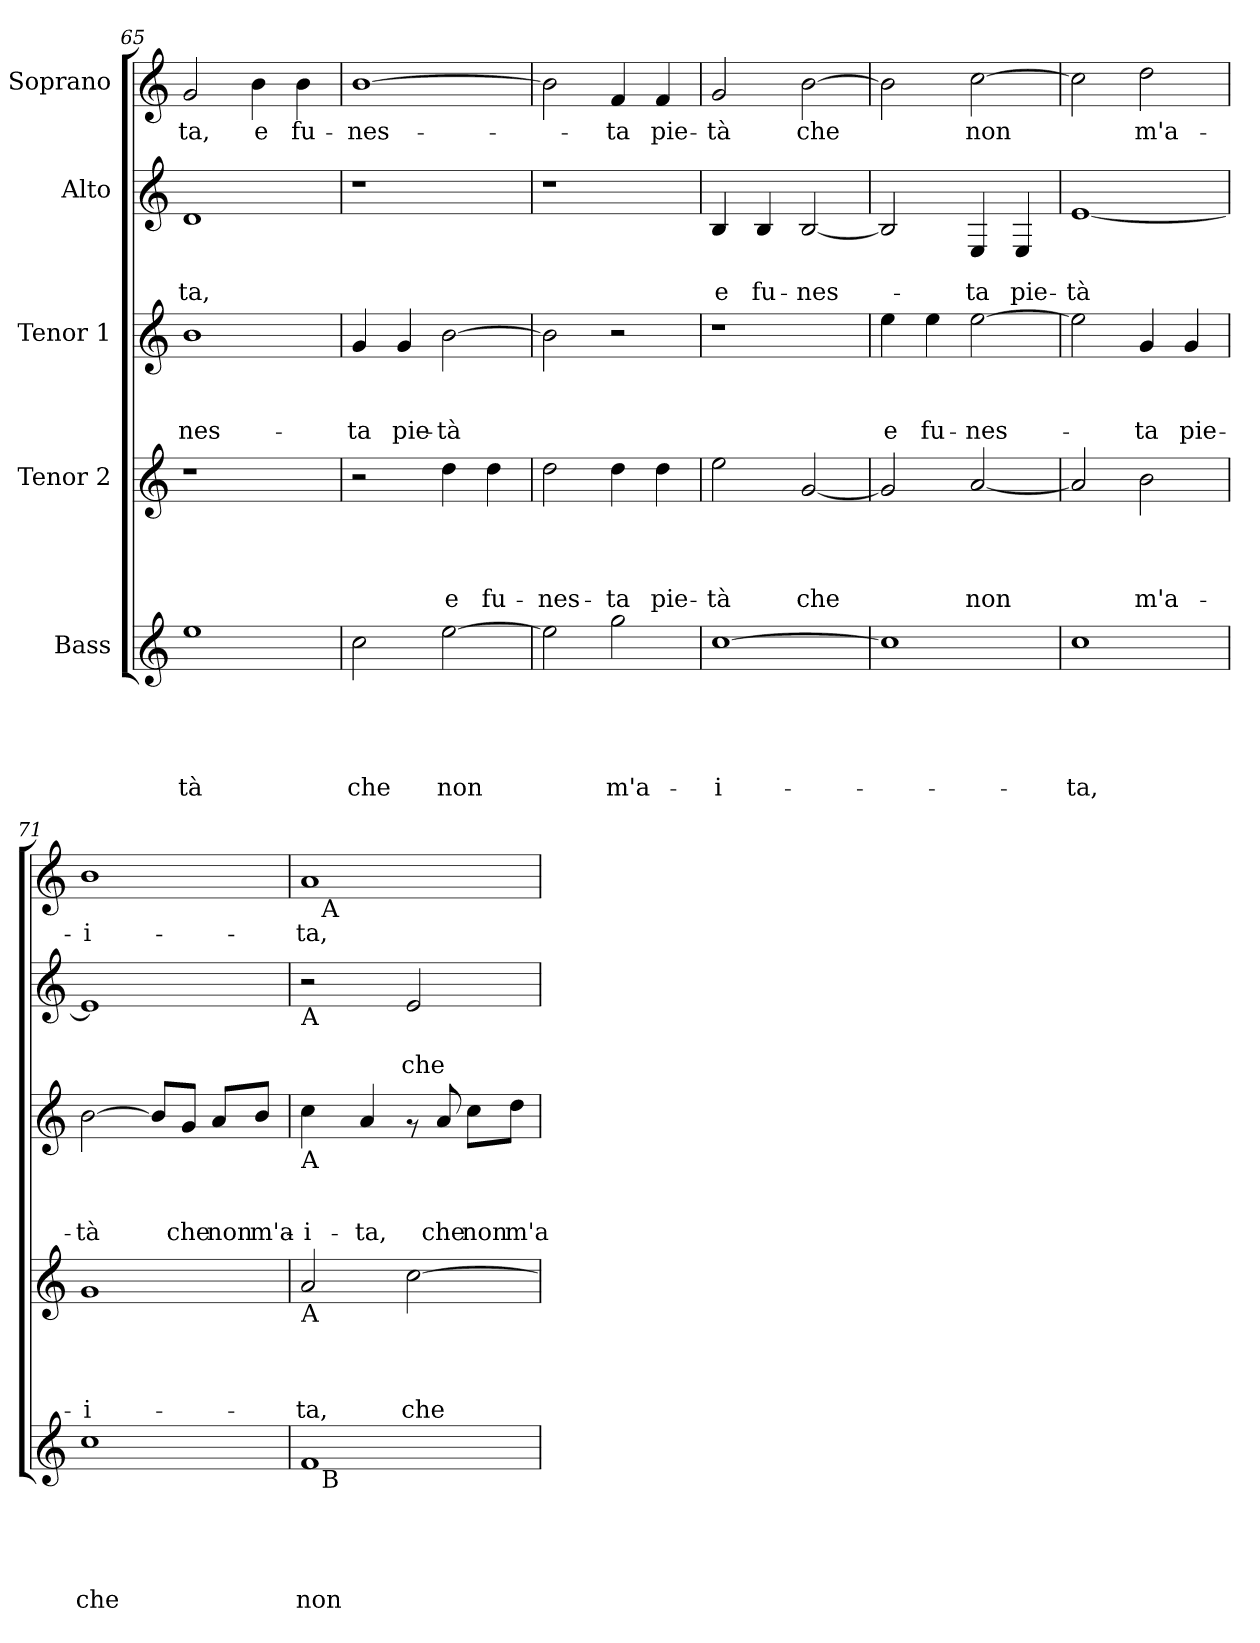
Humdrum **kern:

**kern	**text	**text	**text	**text	**text	**kern	**text	**text	**text	**text	**kern	**text	**text	**text	**kern	**text	**text	**kern	**text
*part5	*part5	*part5	*part5	*part5	*part5	*part4	*part4	*part4	*part4	*part4	*part3	*part3	*part3	*part3	*part2	*part2	*part2	*part1	*part1
*staff5	*staff5	*staff5	*staff5	*staff5	*staff5	*staff4	*staff4	*staff4	*staff4	*staff4	*staff3	*staff3	*staff3	*staff3	*staff2	*staff2	*staff2	*staff1	*staff1
*I"Bass	*	*	*	*	*	*I"Tenor 2	*	*	*	*	*I"Tenor 1	*	*	*	*I"Alto	*	*	*I"Soprano	*
*clefG2	*	*	*	*	*	*clefG2	*	*	*	*	*clefG2	*	*	*	*clefG2	*	*	*clefG2	*
*k[]	*	*	*	*	*	*k[]	*	*	*	*	*k[]	*	*	*	*k[]	*	*	*k[]	*
*C:	*	*	*	*	*	*C:	*	*	*	*	*C:	*	*	*	*C:	*	*	*C:	*
=65	=65	=65	=65	=65	=65	=65	=65	=65	=65	=65	=65	=65	=65	=65	=65	=65	=65	=65	=65
!	!	!	!	!	!LO:LY:b	!	!	!	!	!	!	!	!	!LO:LY:b	!	!	!LO:LY:b	!	!LO:LY:b
1ee	.	.	.	.	-tà	1r	.	.	.	.	1b	.	.	-nes-	1d	.	-ta,	2g/	-ta,
!	!	!	!	!	!	!	!	!	!	!	!	!	!	!	!	!	!	!	!LO:LY:b
.	.	.	.	.	.	.	.	.	.	.	.	.	.	.	.	.	.	4b\	e
!	!	!	!	!	!	!	!	!	!	!	!	!	!	!	!	!	!	!	!LO:LY:b
.	.	.	.	.	.	.	.	.	.	.	.	.	.	.	.	.	.	4b\	fu-
=66	=66	=66	=66	=66	=66	=66	=66	=66	=66	=66	=66	=66	=66	=66	=66	=66	=66	=66	=66
!	!	!	!	!	!LO:LY:b	!	!	!	!	!	!	!	!	!LO:LY:b	!	!	!	!	!LO:LY:b
2cc\	.	.	.	.	che	2r	.	.	.	.	4g/	.	.	-ta	1r	.	.	[>1b	-nes-
!	!	!	!	!	!	!	!	!	!	!	!	!	!	!LO:LY:b	!	!	!	!	!
.	.	.	.	.	.	.	.	.	.	.	4g/	.	.	pie-	.	.	.	.	.
!	!	!	!	!	!LO:LY:b	!	!	!	!	!LO:LY:b	!	!	!	!LO:LY:b	!	!	!	!	!
[>2ee\	.	.	.	.	non	4dd\	.	.	.	e	[>2b\	.	.	-tà	.	.	.	.	.
!	!	!	!	!	!	!	!	!	!	!LO:LY:b	!	!	!	!	!	!	!	!	!
.	.	.	.	.	.	4dd\	.	.	.	fu-	.	.	.	.	.	.	.	.	.
=67	=67	=67	=67	=67	=67	=67	=67	=67	=67	=67	=67	=67	=67	=67	=67	=67	=67	=67	=67
!	!	!	!	!	!	!	!	!	!	!LO:LY:b	!	!	!	!	!	!	!	!	!
2ee\]	.	.	.	.	.	2dd\	.	.	.	-nes-	2b\]	.	.	.	1r	.	.	2b\]	.
!	!	!	!	!	!LO:LY:b	!	!	!	!	!LO:LY:b	!	!	!	!	!	!	!	!	!LO:LY:b
2gg\	.	.	.	.	m'a-	4dd\	.	.	.	-ta	2r	.	.	.	.	.	.	4f/	-ta
!	!	!	!	!	!	!	!	!	!	!LO:LY:b	!	!	!	!	!	!	!	!	!LO:LY:b
.	.	.	.	.	.	4dd\	.	.	.	pie-	.	.	.	.	.	.	.	4f/	pie-
=68	=68	=68	=68	=68	=68	=68	=68	=68	=68	=68	=68	=68	=68	=68	=68	=68	=68	=68	=68
!	!	!	!	!	!LO:LY:b	!	!	!	!	!LO:LY:b	!	!	!	!	!	!	!LO:LY:b	!	!LO:LY:b
[>1cc	.	.	.	.	-i-	2ee\	.	.	.	-tà	1r	.	.	.	4B/	.	e	2g/	-tà
!	!	!	!	!	!	!	!	!	!	!	!	!	!	!	!	!	!LO:LY:b	!	!
.	.	.	.	.	.	.	.	.	.	.	.	.	.	.	4B/	.	fu-	.	.
!	!	!	!	!	!	!	!	!	!	!LO:LY:b	!	!	!	!	!	!	!LO:LY:b	!	!LO:LY:b
.	.	.	.	.	.	[<2g/	.	.	.	che	.	.	.	.	[<2B/	.	-nes-	[>2b\	che
=69	=69	=69	=69	=69	=69	=69	=69	=69	=69	=69	=69	=69	=69	=69	=69	=69	=69	=69	=69
!	!	!	!	!	!	!	!	!	!	!	!	!	!	!LO:LY:b	!	!	!	!	!
1cc]	.	.	.	.	.	2g/]	.	.	.	.	4ee\	.	.	e	2B/]	.	.	2b\]	.
!	!	!	!	!	!	!	!	!	!	!	!	!	!	!LO:LY:b	!	!	!	!	!
.	.	.	.	.	.	.	.	.	.	.	4ee\	.	.	fu-	.	.	.	.	.
!	!	!	!	!	!	!	!	!	!	!LO:LY:b	!	!	!	!LO:LY:b	!	!	!LO:LY:b	!	!LO:LY:b
.	.	.	.	.	.	[<2a/	.	.	.	non	[>2ee\	.	.	-nes-	4E/	.	-ta	[>2cc\	non
!	!	!	!	!	!	!	!	!	!	!	!	!	!	!	!	!	!LO:LY:b	!	!
.	.	.	.	.	.	.	.	.	.	.	.	.	.	.	4E/	.	pie-	.	.
=70	=70	=70	=70	=70	=70	=70	=70	=70	=70	=70	=70	=70	=70	=70	=70	=70	=70	=70	=70
!	!	!	!	!	!LO:LY:b	!	!	!	!	!	!	!	!	!	!	!	!LO:LY:b	!	!
1cc	.	.	.	.	-ta,	2a/]	.	.	.	.	2ee\]	.	.	.	[<1e	.	-tà	2cc\]	.
!	!	!	!	!	!	!	!	!	!	!LO:LY:b	!	!	!	!LO:LY:b	!	!	!	!	!LO:LY:b
.	.	.	.	.	.	2b\	.	.	.	m'a-	4g/	.	.	-ta	.	.	.	2dd\	m'a-
!	!	!	!	!	!	!	!	!	!	!	!	!	!	!LO:LY:b	!	!	!	!	!
.	.	.	.	.	.	.	.	.	.	.	4g/	.	.	pie-	.	.	.	.	.
=71	=71	=71	=71	=71	=71	=71	=71	=71	=71	=71	=71	=71	=71	=71	=71	=71	=71	=71	=71
!	!	!	!	!	!LO:LY:b	!	!	!	!	!LO:LY:b	!	!	!	!LO:LY:b	!	!	!	!	!LO:LY:b
1cc	.	.	.	.	che	1g	.	.	.	-i-	[>2b\	.	.	-tà	1e]	.	.	1b	-i-
.	.	.	.	.	.	.	.	.	.	.	8b/L]	.	.	.	.	.	.	.	.
!	!	!	!	!	!	!	!	!	!	!	!	!	!	!LO:LY:b	!	!	!	!	!
.	.	.	.	.	.	.	.	.	.	.	8g/J	.	.	che	.	.	.	.	.
!	!	!	!	!	!	!	!	!	!	!	!	!	!	!LO:LY:b	!	!	!	!	!
.	.	.	.	.	.	.	.	.	.	.	8a/L	.	.	non	.	.	.	.	.
!	!	!	!	!	!	!	!	!	!	!	!	!	!	!LO:LY:b	!	!	!	!	!
.	.	.	.	.	.	.	.	.	.	.	8b/J	.	.	m'a-	.	.	.	.	.
!!LO:PB:g=z
=72	=72	=72	=72	=72	=72	=72	=72	=72	=72	=72	=72	=72	=72	=72	=72	=72	=72	=72	=72
!	!	!	!	!	!	!	!	!	!	!	!	!	!	!	!LO:TX:b:t=A	!	!	!	!
!	!	!	!	!	!	!	!	!	!	!	!LO:TX:b:t=A	!	!	!	!	!	!	!	!
!	!	!	!	!	!	!LO:TX:b:t=A	!	!	!	!	!	!	!	!	!	!	!	!	!
!	!	!	!	!	!LO:LY:b	!	!	!	!	!LO:LY:b	!	!	!	!LO:LY:b	!	!	!	!	!LO:LY:b
*^	*	*	*	*	*	*	*	*	*	*	*	*	*	*	*	*	*	*^	*
1f	16ryy	.	.	.	.	non	2a/	.	.	.	-ta,	4cc\	.	.	-i-	2r	.	.	1a	16ryy	-ta,
!	!	!	!	!	!	!	!	!	!	!	!	!	!	!	!	!	!	!	!	!LO:TX:b:t=A	!
!	!LO:TX:b:t=B	!	!	!	!	!	!	!	!	!	!	!	!	!	!	!	!	!	!	!	!
.	2...ryy	.	.	.	.	.	.	.	.	.	.	.	.	.	.	.	.	.	.	2...ryy	.
!	!	!	!	!	!	!	!	!	!	!	!	!	!	!	!LO:LY:b	!	!	!	!	!	!
.	.	.	.	.	.	.	.	.	.	.	.	4a/	.	.	-ta,	.	.	.	.	.	.
!	!	!	!	!	!	!	!	!	!	!	!LO:LY:b	!	!	!	!	!	!	!LO:LY:b	!	!	!
.	.	.	.	.	.	.	[>2cc\	.	.	.	che	8rf	.	.	.	2e/	.	che	.	.	.
!	!	!	!	!	!	!	!	!	!	!	!	!	!	!	!LO:LY:b	!	!	!	!	!	!
.	.	.	.	.	.	.	.	.	.	.	.	8a/	.	.	che	.	.	.	.	.	.
!	!	!	!	!	!	!	!	!	!	!	!	!	!	!	!LO:LY:b	!	!	!	!	!	!
.	.	.	.	.	.	.	.	.	.	.	.	8cc\L	.	.	non	.	.	.	.	.	.
!	!	!	!	!	!	!	!	!	!	!	!	!	!	!	!LO:LY:b	!	!	!	!	!	!
.	.	.	.	.	.	.	.	.	.	.	.	8dd\J	.	.	m'a-	.	.	.	.	.	.
*v	*v	*	*	*	*	*	*	*	*	*	*	*	*	*	*	*	*	*	*v	*v	*
=	=	=	=	=	=	=	=	=	=	=	=	=	=	=	=	=	=	=	=
*-	*-	*-	*-	*-	*-	*-	*-	*-	*-	*-	*-	*-	*-	*-	*-	*-	*-	*-	*-
